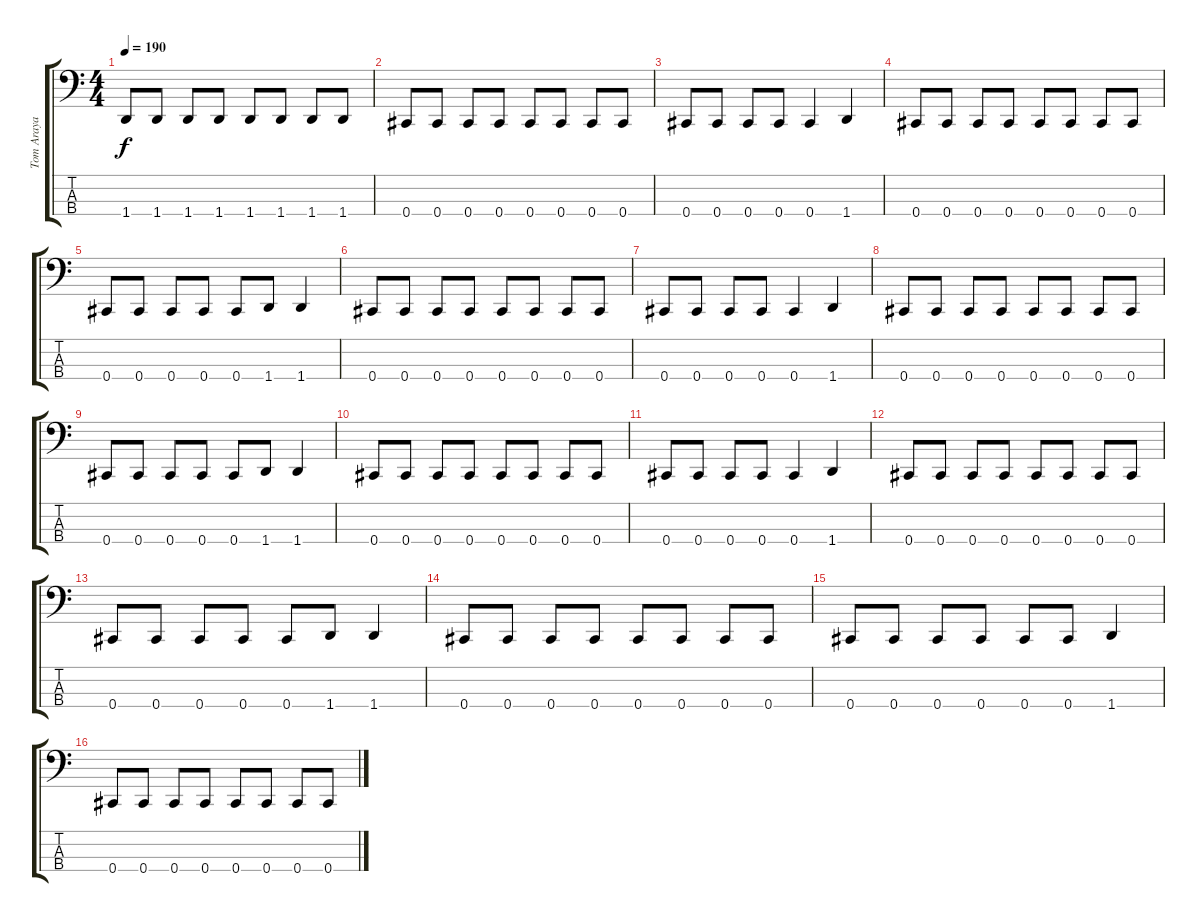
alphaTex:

\track ("Tom Araya" "Tom Araya") {instrument electricbasspick}
\staff {score tabs}
\tuning (E2 B1 Gb1 Db1) {hide}
\ts (4 4)
\tempo 190
\clef f4
\ks c
1.4.8{dy f} 1.4.8 1.4.8 1.4.8 1.4.8 1.4.8 1.4.8 1.4.8 |
0.4.8 0.4.8 0.4.8 0.4.8 0.4.8 0.4.8 0.4.8 0.4.8 |
0.4.8 0.4.8 0.4.8 0.4.8 0.4.4 1.4.4 |
0.4.8 0.4.8 0.4.8 0.4.8 0.4.8 0.4.8 0.4.8 0.4.8 |
0.4.8 0.4.8 0.4.8 0.4.8 0.4.8 1.4.8 1.4.4 |
0.4.8 0.4.8 0.4.8 0.4.8 0.4.8 0.4.8 0.4.8 0.4.8 |
0.4.8 0.4.8 0.4.8 0.4.8 0.4.4 1.4.4 |
0.4.8 0.4.8 0.4.8 0.4.8 0.4.8 0.4.8 0.4.8 0.4.8 |
0.4.8 0.4.8 0.4.8 0.4.8 0.4.8 1.4.8 1.4.4 |
0.4.8 0.4.8 0.4.8 0.4.8 0.4.8 0.4.8 0.4.8 0.4.8 |
0.4.8 0.4.8 0.4.8 0.4.8 0.4.4 1.4.4 |
0.4.8 0.4.8 0.4.8 0.4.8 0.4.8 0.4.8 0.4.8 0.4.8 |
0.4.8 0.4.8 0.4.8 0.4.8 0.4.8 1.4.8 1.4.4 |
0.4.8 0.4.8 0.4.8 0.4.8 0.4.8 0.4.8 0.4.8 0.4.8 |
0.4.8 0.4.8 0.4.8 0.4.8 0.4.8 0.4.8 1.4.4 |
0.4.8 0.4.8 0.4.8 0.4.8 0.4.8 0.4.8 0.4.8 0.4.8
